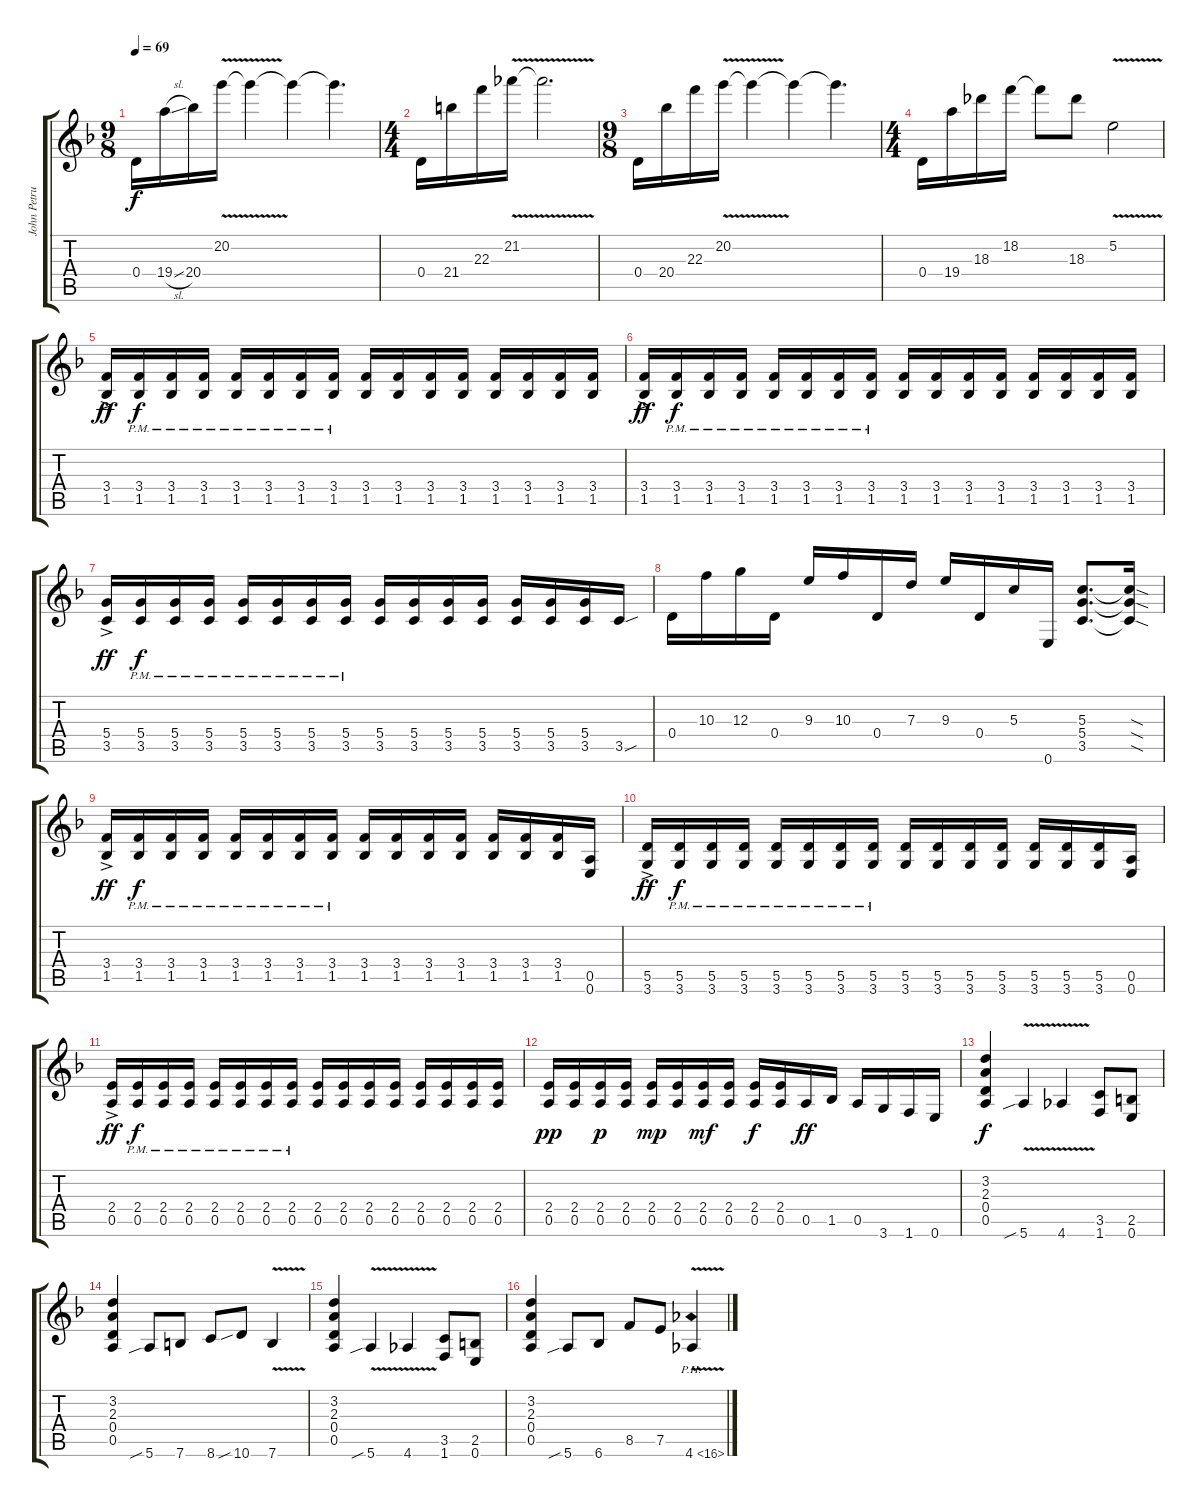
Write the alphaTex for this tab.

\track ("John Petrucci - Guitar" "John Petru") {instrument distortionguitar}
\staff {score tabs}
\tuning (E4 B3 G3 D3 A2 E2) {hide}
\ts (9 8)
\tempo 69
\clef g2
\ks dminor
0.4.16{dy f} 19.4{sl}.16 20.4.16 20.2{v}.16 20.2{t}.4 20.2{t}.4 20.2{t}.4{d} |
\ts (4 4)
0.4.16 21.4.16 22.3.16 21.2{v}.16 21.2{t}.2{d} |
\ts (9 8)
0.4.16 20.4.16 22.3.16 20.2{v}.16 20.2{t}.4 20.2{t}.4 20.2{t}.4{d} |
\ts (4 4)
0.4.16 19.4.16 18.3.16 18.2.16 18.2{t}.8 18.3.8 5.2{v}.2 |
(3.4{ac} 1.5{ac}).16{dy ff instrument distortionguitar} (3.4{pm} 1.5{pm}).16{dy f} (3.4{pm} 1.5{pm}).16 (3.4{pm} 1.5{pm}).16 (3.4{pm} 1.5{pm}).16 (3.4{pm} 1.5{pm}).16 (3.4{pm} 1.5{pm}).16 (3.4{pm} 1.5{pm}).16 (3.4 1.5).16 (3.4 1.5).16 (3.4 1.5).16 (3.4 1.5).16 (3.4 1.5).16 (3.4 1.5).16 (3.4 1.5).16 (3.4 1.5).16 |
(3.4{ac} 1.5{ac}).16{dy ff} (3.4{pm} 1.5{pm}).16{dy f} (3.4{pm} 1.5{pm}).16 (3.4{pm} 1.5{pm}).16 (3.4{pm} 1.5{pm}).16 (3.4{pm} 1.5{pm}).16 (3.4{pm} 1.5{pm}).16 (3.4{pm} 1.5{pm}).16 (3.4 1.5).16 (3.4 1.5).16 (3.4 1.5).16 (3.4 1.5).16 (3.4 1.5).16 (3.4 1.5).16 (3.4 1.5).16 (3.4 1.5).16 |
(5.4{ac} 3.5{ac}).16{dy ff} (5.4{pm} 3.5{pm}).16{dy f} (5.4{pm} 3.5{pm}).16 (5.4{pm} 3.5{pm}).16 (5.4{pm} 3.5{pm}).16 (5.4{pm} 3.5{pm}).16 (5.4{pm} 3.5{pm}).16 (5.4{pm} 3.5{pm}).16 (5.4 3.5).16 (5.4 3.5).16 (5.4 3.5).16 (5.4 3.5).16 (5.4 3.5).16 (5.4 3.5).16 (5.4 3.5).16 3.5{sou}.16 |
0.4.16 10.3.16 12.3.16 0.4.16 9.3.16 10.3.16 0.4.16 7.3.16 9.3.16 0.4.16 5.3.16 0.6.16 (5.3 5.4 3.5).8{d} (5.3{sod t} 5.4{sod t} 3.5{sod t}).16 |
(3.4{ac} 1.5{ac}).16{dy ff} (3.4{pm} 1.5{pm}).16{dy f} (3.4{pm} 1.5{pm}).16 (3.4{pm} 1.5{pm}).16 (3.4{pm} 1.5{pm}).16 (3.4{pm} 1.5{pm}).16 (3.4{pm} 1.5{pm}).16 (3.4{pm} 1.5{pm}).16 (3.4 1.5).16 (3.4 1.5).16 (3.4 1.5).16 (3.4 1.5).16 (3.4 1.5).16 (3.4 1.5).16 (3.4 1.5).16 (0.5 0.6).16 |
(5.5{ac} 3.6{ac}).16{dy ff} (5.5{pm} 3.6{pm}).16{dy f} (5.5{pm} 3.6{pm}).16 (5.5{pm} 3.6{pm}).16 (5.5{pm} 3.6{pm}).16 (5.5{pm} 3.6{pm}).16 (5.5{pm} 3.6{pm}).16 (5.5{pm} 3.6{pm}).16 (5.5 3.6).16 (5.5 3.6).16 (5.5 3.6).16 (5.5 3.6).16 (5.5 3.6).16 (5.5 3.6).16 (5.5 3.6).16 (0.5 0.6).16 |
(2.4{ac} 0.5{ac}).16{dy ff} (2.4{pm} 0.5{pm}).16{dy f} (2.4{pm} 0.5{pm}).16 (2.4{pm} 0.5{pm}).16 (2.4{pm} 0.5{pm}).16 (2.4{pm} 0.5{pm}).16 (2.4{pm} 0.5{pm}).16 (2.4{pm} 0.5{pm}).16 (2.4 0.5).16 (2.4 0.5).16 (2.4 0.5).16 (2.4 0.5).16 (2.4 0.5).16 (2.4 0.5).16 (2.4 0.5).16 (2.4 0.5).16 |
(2.4 0.5).16{dy pp} (2.4 0.5).16 (2.4 0.5).16{dy p} (2.4 0.5).16 (2.4 0.5).16{dy mp} (2.4 0.5).16 (2.4 0.5).16{dy mf} (2.4 0.5).16 (2.4 0.5).16{dy f} (2.4 0.5).16 0.5.16{dy ff} 1.5.16 0.5.16 3.6.16 1.6.16 0.6.16 |
(3.2 2.3 0.4 0.5).4{dy f} 5.6{v sib}.4 4.6{v}.4 (3.5 1.6).8 (2.5 0.6).8 |
(3.2 2.3 0.4 0.5).4 5.6{sib}.8 7.6.8 8.6.8 10.6{sib}.8 7.6{v}.4 |
(3.2 2.3 0.4 0.5).4 5.6{v sib}.4 4.6{v}.4 (3.5 1.6).8 (2.5 0.6).8 |
(3.2 2.3 0.4 0.5).4 5.6{sib}.8 6.6.8 8.5.8 7.5.8 4.6{ph 12 v}.4
